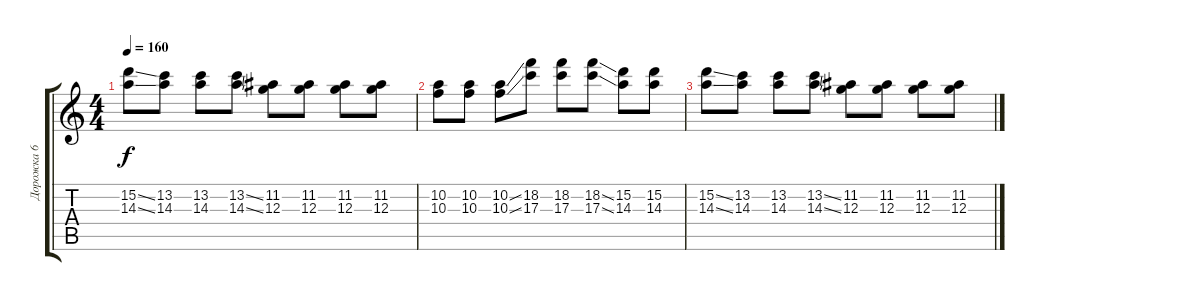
\track ("Дорожка 6" "Дорожка 6") {instrument electricguitarjazz}
\staff {score tabs}
\tuning (E4 B3 G3 D3 A2 D2) {hide}
\ts (4 4)
\tempo 160
\clef g2
\ks c
(15.2{ss} 14.3{ss}).8{dy f} (13.2 14.3).8 (13.2 14.3).8 (13.2{ss} 14.3{ss}).8 (11.2 12.3).8 (11.2 12.3).8 (11.2 12.3).8 (11.2 12.3).8 |
(10.2 10.3).8{volume 16 instrument distortionguitar} (10.2 10.3).8 (10.2{ss} 10.3{ss}).8 (18.2 17.3).8 (18.2 17.3).8 (18.2{ss} 17.3{ss}).8 (15.2 14.3).8 (15.2 14.3).8 |
(15.2{ss} 14.3{ss}).8 (13.2 14.3).8 (13.2 14.3).8 (13.2{ss} 14.3{ss}).8 (11.2 12.3).8 (11.2 12.3).8 (11.2 12.3).8 (11.2 12.3).8
